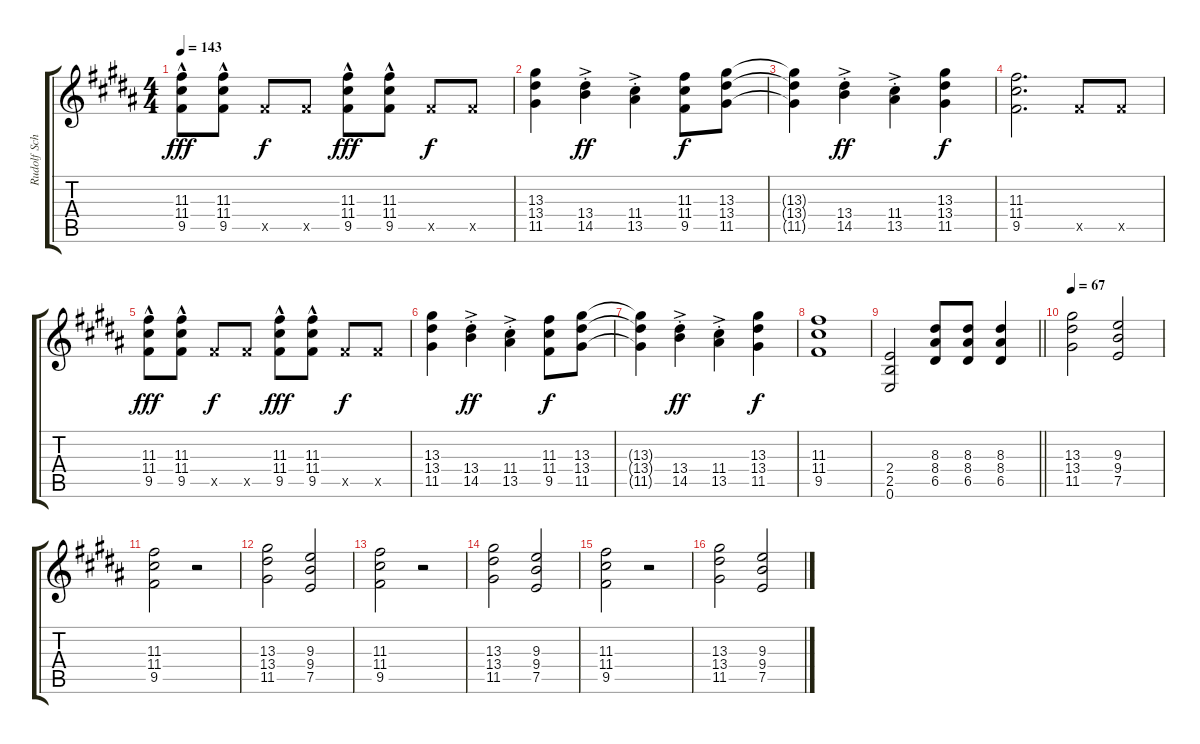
\track ("Rudolf Schenker" "Rudolf Sch") {instrument distortionguitar}
\staff {score tabs}
\tuning (E4 B3 G3 D3 A2 E2) {hide}
\ts (4 4)
\tempo 143
\clef g2
\ks b
(11.3{hac} 11.4{hac} 9.5{hac}).8{dy fff} (11.3{hac} 11.4{hac} 9.5{hac}).8 9.5{x}.8{dy f} 9.5{x}.8 (11.3{hac} 11.4{hac} 9.5{hac}).8{dy fff} (11.3{hac} 11.4{hac} 9.5{hac}).8 9.5{x}.8{dy f} 9.5{x}.8 |
(13.3 13.4 11.5).4 (13.4{ac st} 14.5{ac st}).4{dy ff} (11.4{ac st} 13.5{ac st}).4 (11.3 11.4 9.5).8{dy f} (13.3 13.4 11.5).8 |
(13.3{t} 13.4{t} 11.5{t}).4 (13.4{ac st} 14.5{ac st}).4{dy ff} (11.4{ac st} 13.5{ac st}).4 (13.3 13.4 11.5).4{dy f} |
(11.3 11.4 9.5).2{d} 9.5{x}.8 9.5{x}.8 |
(11.3{hac} 11.4{hac} 9.5{hac}).8{dy fff} (11.3{hac} 11.4{hac} 9.5{hac}).8 9.5{x}.8{dy f} 9.5{x}.8 (11.3{hac} 11.4{hac} 9.5{hac}).8{dy fff} (11.3{hac} 11.4{hac} 9.5{hac}).8 9.5{x}.8{dy f} 9.5{x}.8 |
(13.3 13.4 11.5).4 (13.4{ac st} 14.5{ac st}).4{dy ff} (11.4{ac st} 13.5{ac st}).4 (11.3 11.4 9.5).8{dy f} (13.3 13.4 11.5).8 |
(13.3{t} 13.4{t} 11.5{t}).4 (13.4{ac st} 14.5{ac st}).4{dy ff} (11.4{ac st} 13.5{ac st}).4 (13.3 13.4 11.5).4{dy f} |
(11.3 11.4 9.5).1 |
\barLineRight lightlight
(2.4 2.5 0.6).2 (8.3 8.4 6.5).8 (8.3 8.4 6.5).8 (8.3 8.4 6.5).4 |
\tempo 67
(13.3 13.4 11.5).2 (9.3 9.4 7.5).2 |
(11.3 11.4 9.5).2 r.2 |
(13.3 13.4 11.5).2 (9.3 9.4 7.5).2 |
(11.3 11.4 9.5).2 r.2 |
(13.3 13.4 11.5).2 (9.3 9.4 7.5).2 |
(11.3 11.4 9.5).2 r.2 |
(13.3 13.4 11.5).2 (9.3 9.4 7.5).2
